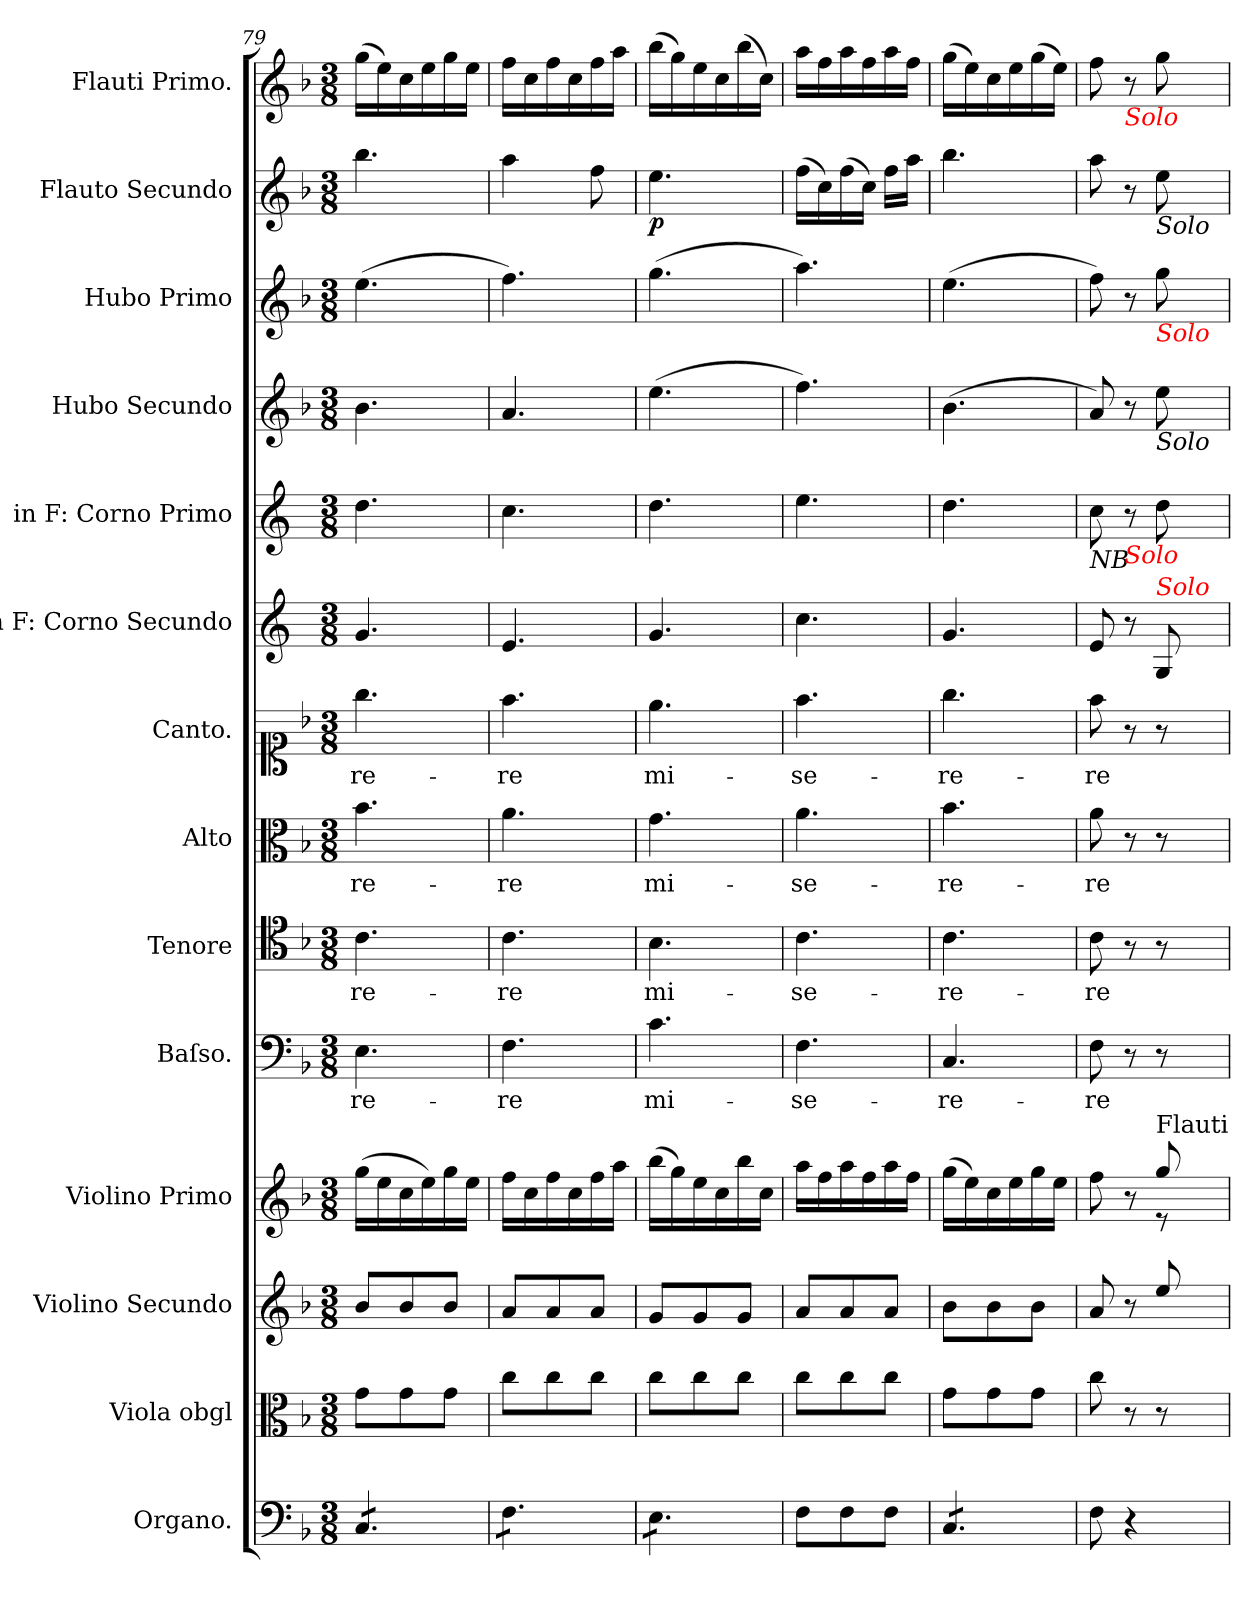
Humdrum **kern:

**kern	**dynam	**kern	**dynam	**kern	**dynam	**kern	**kern	**text	**kern	**text	**kern	**text	**kern	**text	**kern	**dynam	**kern	**dynam	**kern	**dynam	**kern	**dynam	**kern	**dynam	**kern	**dynam
*part14	*part14	*part13	*part13	*part12	*part12	*part11	*part10	*part10	*part9	*part9	*part8	*part8	*part7	*part7	*part6	*part6	*part5	*part5	*part4	*part4	*part3	*part3	*part2	*part2	*part1	*part1
*staff14	*staff14	*staff13	*staff13	*staff12	*staff12	*staff11	*staff10	*staff10	*staff9	*staff9	*staff8	*staff8	*staff7	*staff7	*staff6	*staff6	*staff5	*staff5	*staff4	*staff4	*staff3	*staff3	*staff2	*staff2	*staff1	*staff1
*I"Organo.	*	*I"Viola obgl	*	*I"Violino Secundo	*	*I"Violino Primo	*I"Baſso.	*	*I"Tenore	*	*I"Alto	*	*I"Canto.	*	*I"in F: Corno Secundo	*	*I"in F: Corno Primo	*	*I"Hubo Secundo	*	*I"Hubo Primo	*	*I"Flauto Secundo	*	*I"Flauti Primo.	*
*I'org	*	*I'vla obl	*	*	*	*I'vl I	*I'B	*	*I'T	*	*I'A	*	*	*	*	*	*I'cor I	*	*	*	*	*	*	*	*I'fl I	*
*clefF4	*	*clefC3	*	*clefG2	*	*clefG2	*clefF4	*	*clefC4	*	*clefC3	*	*clefC1	*	*clefG2	*	*clefG2	*	*clefG2	*	*clefG2	*	*clefG2	*	*clefG2	*
*	*	*	*	*	*	*	*	*	*	*	*	*	*	*	*ITrd4c7	*	*ITrd4c7	*	*	*	*	*	*	*	*	*
*k[b-]	*	*k[b-]	*	*k[b-]	*	*k[b-]	*k[b-]	*	*k[b-]	*	*k[b-]	*	*k[b-]	*	*k[b-]	*	*k[b-]	*	*k[b-]	*	*k[b-]	*	*k[b-]	*	*k[b-]	*
*F:	*	*F:	*	*F:	*	*F:	*F:	*	*F:	*	*F:	*	*F:	*	*F:	*	*F:	*	*F:	*	*F:	*	*F:	*	*F:	*
*M3/8	*	*M3/8	*	*M3/8	*	*M3/8	*M3/8	*	*M3/8	*	*M3/8	*	*M3/8	*	*M3/8	*	*M3/8	*	*M3/8	*	*M3/8	*	*M3/8	*	*M3/8	*
=79	=79	=79	=79	=79	=79	=79	=79	=79	=79	=79	=79	=79	=79	=79	=79	=79	=79	=79	=79	=79	=79	=79	=79	=79	=79	=79
*tremolo	*	*	*	*	*	*	*	*	*	*	*	*	*	*	*	*	*	*	*	*	*	*	*	*	*	*
8C/L	.	8g\L	.	8b-/L	.	(16gg\LL	4.E\	-re-	4.c\	-re-	4.b-\	-re-	4.gg\	-re-	4.c/	.	4.g\	.	4.b-\	.	(4.ee\	.	4.bb-\	.	(16gg\LL	.
.	.	.	.	.	.	16ee\	.	.	.	.	.	.	.	.	.	.	.	.	.	.	.	.	.	.	16ee\)	.
8C/	.	8g\	.	8b-/	.	16cc\	.	.	.	.	.	.	.	.	.	.	.	.	.	.	.	.	.	.	16cc\	.
.	.	.	.	.	.	16ee\)	.	.	.	.	.	.	.	.	.	.	.	.	.	.	.	.	.	.	16ee\	.
8C/J	.	8g\J	.	8b-/J	.	16gg\	.	.	.	.	.	.	.	.	.	.	.	.	.	.	.	.	.	.	16gg\	.
.	.	.	.	.	.	16ee\JJ	.	.	.	.	.	.	.	.	.	.	.	.	.	.	.	.	.	.	16ee\JJ	.
=80	=80	=80	=80	=80	=80	=80	=80	=80	=80	=80	=80	=80	=80	=80	=80	=80	=80	=80	=80	=80	=80	=80	=80	=80	=80	=80
!	!	!	!	!	!	!	!	!	!	!	!	!	!	!	!	!	!	!LO:DY:b	!	!	!	!	!	!	!	!
8F\L	.	8cc\L	.	8a/L	.	16ff\LL	4.F\	-re	4.c\	-re	4.a\	-re	4.ff\	-re	4.A/	.	4.f\	pia	4.a/	.	4.ff\)	.	4aa\	.	16ff\LL	.
.	.	.	.	.	.	16cc\	.	.	.	.	.	.	.	.	.	.	.	.	.	.	.	.	.	.	16cc\	.
8F\	.	8cc\	.	8a/	.	16ff\	.	.	.	.	.	.	.	.	.	.	.	.	.	.	.	.	.	.	16ff\	.
.	.	.	.	.	.	16cc\	.	.	.	.	.	.	.	.	.	.	.	.	.	.	.	.	.	.	16cc\	.
8F\J	.	8cc\J	.	8a/J	.	16ff\	.	.	.	.	.	.	.	.	.	.	.	.	.	.	.	.	8ff\	.	16ff\	.
.	.	.	.	.	.	16aa\JJ	.	.	.	.	.	.	.	.	.	.	.	.	.	.	.	.	.	.	16aa\JJ	.
=81	=81	=81	=81	=81	=81	=81	=81	=81	=81	=81	=81	=81	=81	=81	=81	=81	=81	=81	=81	=81	=81	=81	=81	=81	=81	=81
!	!LO:DY:b	!	!LO:DY:b	!	!LO:DY:b	!	!	!	!	!	!	!	!	!	!	!LO:DY:b	!	!	!	!LO:DY:b	!	!LO:DY:b	!	!LO:DY:b	!	!LO:DY:b
8E\L	pia	8cc\L	pia	8g/L	pia	(16bb-\LL	4.c\	mi-	4.B-\	mi-	4.g\	mi-	4.ee\	mi-	4.c/	pia	4.g\	.	(4.ee\	pia	(4.gg\	pia	4.ee\	p	(16bb-\LL	pia
.	.	.	.	.	.	16gg\)	.	.	.	.	.	.	.	.	.	.	.	.	.	.	.	.	.	.	16gg\)	.
8E\	.	8cc\	.	8g/	.	16ee\	.	.	.	.	.	.	.	.	.	.	.	.	.	.	.	.	.	.	16ee\	.
.	.	.	.	.	.	16cc\	.	.	.	.	.	.	.	.	.	.	.	.	.	.	.	.	.	.	16cc\	.
8E\J	.	8cc\J	.	8g/J	.	16bb-\	.	.	.	.	.	.	.	.	.	.	.	.	.	.	.	.	.	.	(16bb-\	.
*Xtremolo	*	*	*	*	*	*	*	*	*	*	*	*	*	*	*	*	*	*	*	*	*	*	*	*	*	*
.	.	.	.	.	.	16cc\JJ	.	.	.	.	.	.	.	.	.	.	.	.	.	.	.	.	.	.	16cc\JJ)	.
=82	=82	=82	=82	=82	=82	=82	=82	=82	=82	=82	=82	=82	=82	=82	=82	=82	=82	=82	=82	=82	=82	=82	=82	=82	=82	=82
8F\L	.	8cc\L	.	8a/L	.	16aa\LL	4.F\	-se-	4.c\	-se-	4.a\	-se-	4.ff\	-se-	4.f\	.	4.a\	.	4.ff\)	.	4.aa\)	.	(16ff\LL	.	16aa\LL	.
.	.	.	.	.	.	16ff\	.	.	.	.	.	.	.	.	.	.	.	.	.	.	.	.	16cc\)	.	16ff\	.
8F\	.	8cc\	.	8a/	.	16aa\	.	.	.	.	.	.	.	.	.	.	.	.	.	.	.	.	(16ff\	.	16aa\	.
.	.	.	.	.	.	16ff\	.	.	.	.	.	.	.	.	.	.	.	.	.	.	.	.	16cc\JJ)	.	16ff\	.
8F\J	.	8cc\J	.	8a/J	.	16aa\	.	.	.	.	.	.	.	.	.	.	.	.	.	.	.	.	16ff\LL	.	16aa\	.
.	.	.	.	.	.	16ff\JJ	.	.	.	.	.	.	.	.	.	.	.	.	.	.	.	.	16aa\JJ	.	16ff\JJ	.
=83	=83	=83	=83	=83	=83	=83	=83	=83	=83	=83	=83	=83	=83	=83	=83	=83	=83	=83	=83	=83	=83	=83	=83	=83	=83	=83
*tremolo	*	*	*	*	*	*	*	*	*	*	*	*	*	*	*	*	*	*	*	*	*	*	*	*	*	*
8C/L	.	8g\L	.	8b-\L	.	(16gg\LL	4.C/	-re-	4.c\	-re-	4.b-\	-re-	4.gg\	-re-	4.c/	.	4.g\	.	(4.b-\	.	(4.ee\	.	4.bb-\	.	(16gg\LL	.
.	.	.	.	.	.	16ee\)	.	.	.	.	.	.	.	.	.	.	.	.	.	.	.	.	.	.	16ee\)	.
8C/	.	8g\	.	8b-\	.	16cc\	.	.	.	.	.	.	.	.	.	.	.	.	.	.	.	.	.	.	16cc\	.
.	.	.	.	.	.	16ee\	.	.	.	.	.	.	.	.	.	.	.	.	.	.	.	.	.	.	16ee\	.
8C/J	.	8g\J	.	8b-\J	.	16gg\	.	.	.	.	.	.	.	.	.	.	.	.	.	.	.	.	.	.	(16gg\	.
*Xtremolo	*	*	*	*	*	*	*	*	*	*	*	*	*	*	*	*	*	*	*	*	*	*	*	*	*	*
.	.	.	.	.	.	16ee\JJ	.	.	.	.	.	.	.	.	.	.	.	.	.	.	.	.	.	.	16ee\JJ)	.
=84	=84	=84	=84	=84	=84	=84	=84	=84	=84	=84	=84	=84	=84	=84	=84	=84	=84	=84	=84	=84	=84	=84	=84	=84	=84	=84
*	*	*	*	*^	*	*^	*	*	*	*	*	*	*	*	*	*	*	*	*	*	*	*	*	*	*	*
!	!	!	!	!	!	!	!	!	!	!	!	!	!	!	!	!	!	!	!LO:TX:b:i:t=NB	!	!	!	!	!	!	!	!	!
8F\	.	8cc\	.	8a/	8ryy	.	8ff\	8ryy	8F\	-re	8c\	-re	8a\	-re	8ff\	-re	8A/	.	8f\	.	8a/)	.	8ff\)	.	8aa\	.	8ff\	.
!	!	!	!	!	!	!	!	!	!	!	!	!	!	!	!	!	!	!	!	!	!	!	!	!	!	!	!LO:TX:b:i:color=red:t=Solo	!
!	!	!	!	!	!	!	!	!	!	!	!	!	!	!	!	!	!	!	!LO:TX:b:i:color=red:t=Solo	!	!	!	!	!	!	!	!	!
4r	.	8r	.	8r	8ryy	.	8r	8ryy	8r	.	8r	.	8r	.	8r	.	8r	.	8r	.	8r	.	8r	.	8r	.	8r	.
!	!	!	!	!	!	!	!	!	!	!	!	!	!	!	!	!	!	!	!	!	!	!	!	!	!LO:TX:b:i:t=Solo	!	!	!
!	!	!	!	!	!	!	!	!	!	!	!	!	!	!	!	!	!	!	!	!	!	!	!LO:TX:b:i:color=red:t=Solo	!	!	!	!	!
!	!	!	!	!	!	!	!	!	!	!	!	!	!	!	!	!	!	!	!	!	!LO:TX:b:i:t=Solo	!	!	!	!	!	!	!
!	!	!	!	!	!	!	!	!	!	!	!	!	!	!	!	!	!LO:TX:a:i:color=red:t=Solo	!	!	!	!	!	!	!	!	!	!	!
!	!	!	!	!	!	!	!LO:TX:a:t=Flauti	!	!	!	!	!	!	!	!	!	!	!	!	!	!	!	!	!	!	!	!	!
.	.	8r	.	8reyy	8ee!/	.	8re	8gg!/	8r	.	8r	.	8r	.	8r	.	8C/	.	8g\	.	8ee\	.	8gg\	.	8ee\	.	8gg\	.
*	*	*	*	*v	*v	*	*	*	*	*	*	*	*	*	*	*	*	*	*	*	*	*	*	*	*	*	*	*
*	*	*	*	*	*	*v	*v	*	*	*	*	*	*	*	*	*	*	*	*	*	*	*	*	*	*	*	*
=	=	=	=	=	=	=	=	=	=	=	=	=	=	=	=	=	=	=	=	=	=	=	=	=	=	=
*-	*-	*-	*-	*-	*-	*-	*-	*-	*-	*-	*-	*-	*-	*-	*-	*-	*-	*-	*-	*-	*-	*-	*-	*-	*-	*-
